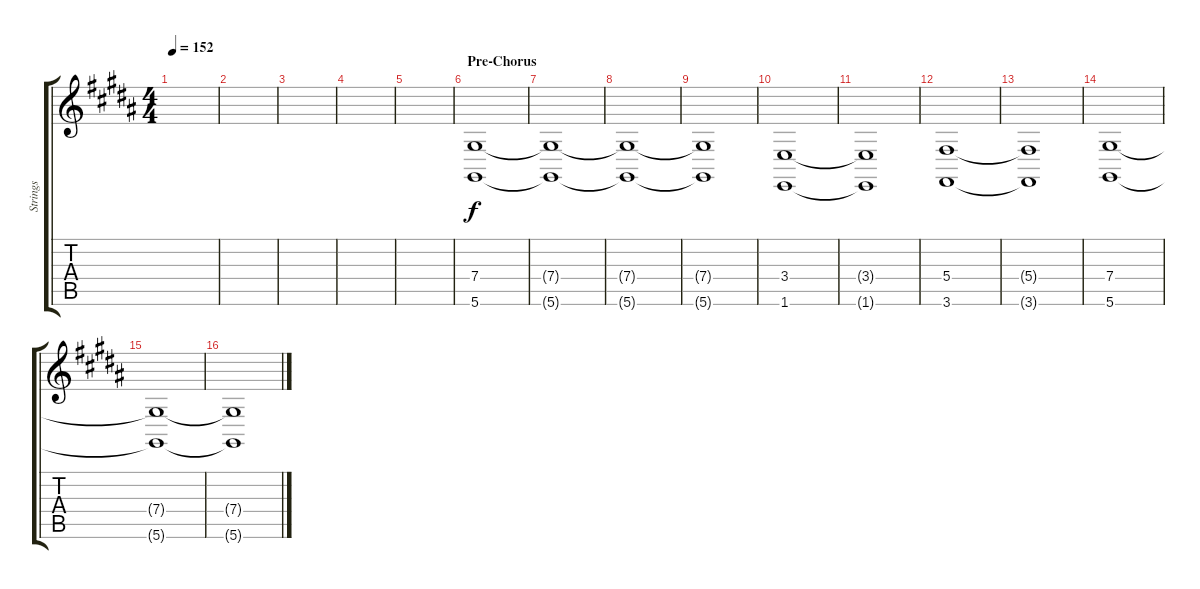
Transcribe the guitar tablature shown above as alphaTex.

\track ("Strings" "Strings") {instrument stringensemble1}
\staff {score tabs}
\tuning (Eb4 Bb3 Gb3 Db3 Ab2 Eb2) {hide}
\ts (4 4)
\tempo 152
\clef g2
\ks b
|
|
|
|
|
\section ("" "Pre-Chorus")
(7.4 5.6).1 |
(7.4{t} 5.6{t}).1 |
(7.4{t} 5.6{t}).1 |
(7.4{t} 5.6{t}).1 |
(3.4 1.6).1 |
(3.4{t} 1.6{t}).1 |
(5.4 3.6).1 |
(5.4{t} 3.6{t}).1 |
(7.4 5.6).1 |
(7.4{t} 5.6{t}).1 |
(7.4{t} 5.6{t}).1
